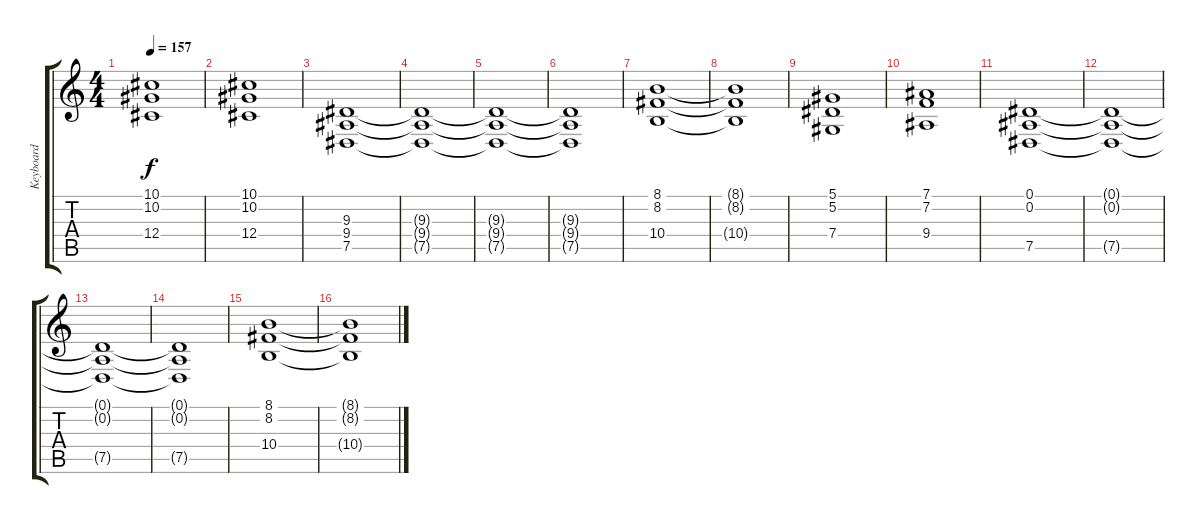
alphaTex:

\track ("Keyboard " "Keyboard ") {instrument stringensemble1}
\staff {score tabs}
\tuning (Eb4 Bb3 Gb3 Db3 Ab2 Eb2) {hide}
\ts (4 4)
\tempo 157
\clef g2
\ks c
(10.1 10.2 12.4).1{dy f} |
(10.1 10.2 12.4).1 |
(9.3 9.4 7.5).1 |
(9.3{t} 9.4{t} 7.5{t}).1 |
(9.3{t} 9.4{t} 7.5{t}).1 |
(9.3{t} 9.4{t} 7.5{t}).1 |
(8.1 8.2 10.4).1 |
(8.1{t} 8.2{t} 10.4{t}).1 |
(5.1 5.2 7.4).1 |
(7.1 7.2 9.4).1 |
(0.1 0.2 7.5).1 |
(0.1{t} 0.2{t} 7.5{t}).1 |
(0.1{t} 0.2{t} 7.5{t}).1 |
(0.1{t} 0.2{t} 7.5{t}).1 |
(8.1 8.2 10.4).1 |
(8.1{t} 8.2{t} 10.4{t}).1
